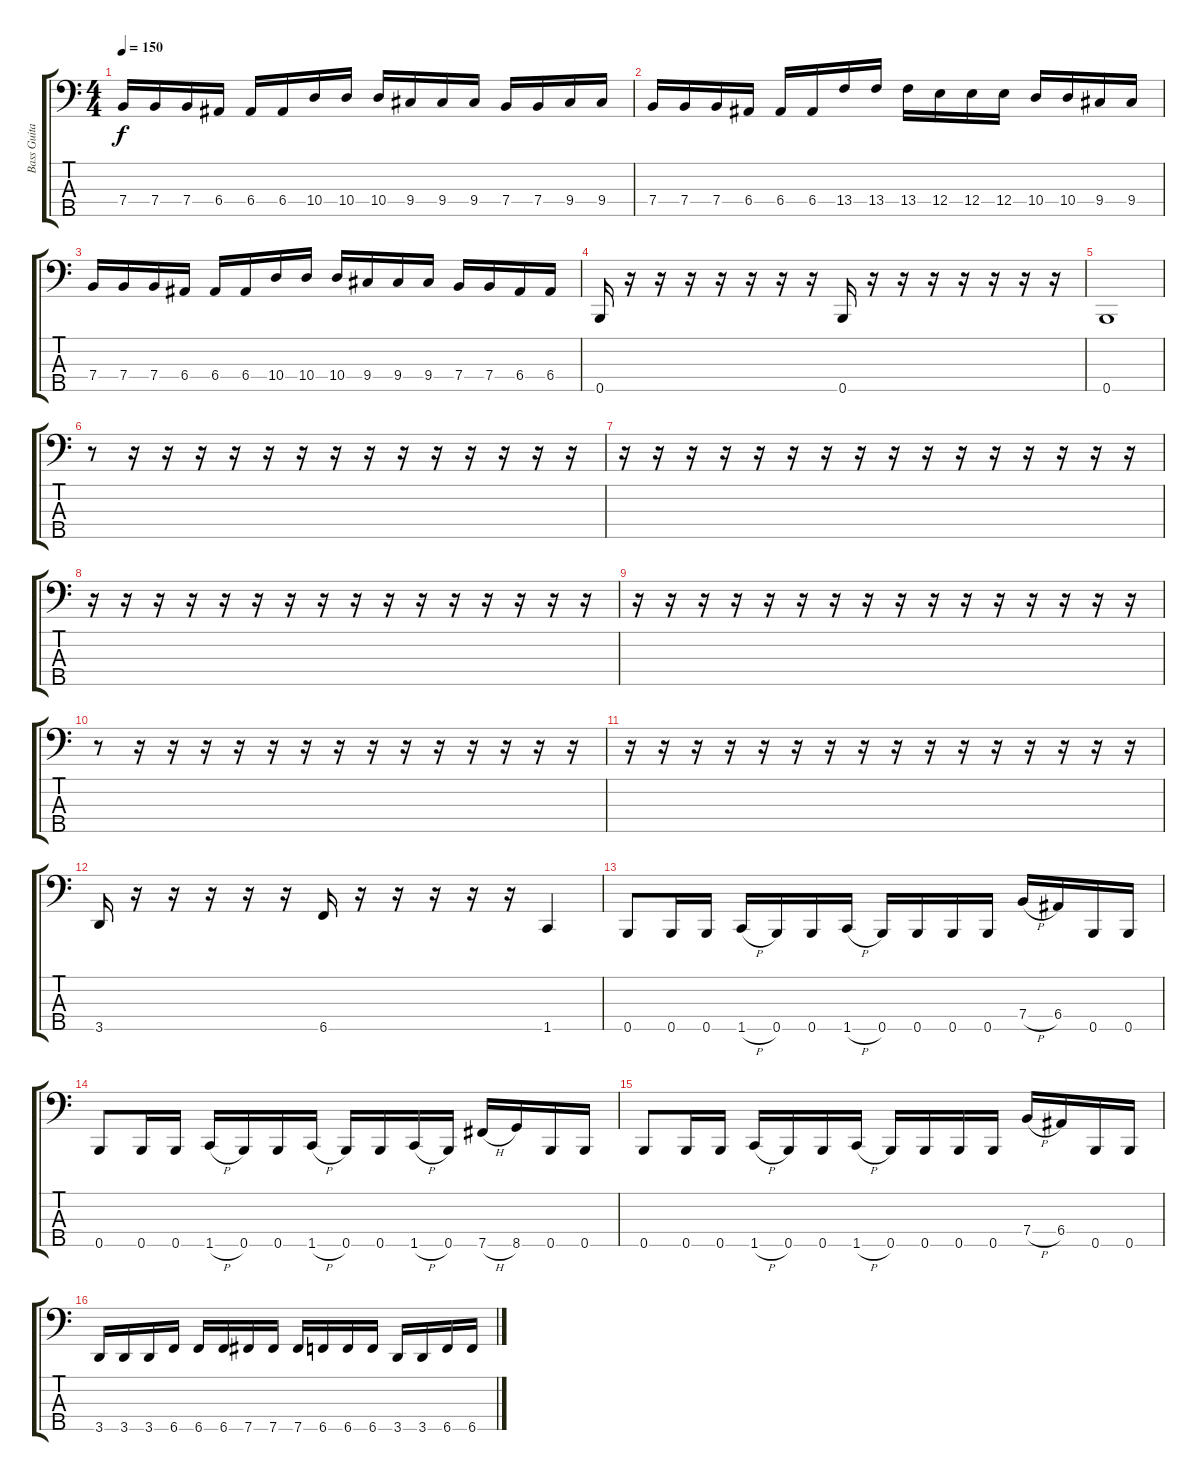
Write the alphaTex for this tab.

\track ("Bass Guitar" "Bass Guita") {instrument electricbasspick}
\staff {score tabs}
\tuning (G2 D2 A1 E1 B0) {hide}
\ts (4 4)
\tempo 150
\clef f4
\ks c
7.4.16{dy f instrument electricbasspick} 7.4.16 7.4.16 6.4.16 6.4.16 6.4.16 10.4.16 10.4.16 10.4.16 9.4.16 9.4.16 9.4.16 7.4.16 7.4.16 9.4.16 9.4.16 |
7.4.16 7.4.16 7.4.16 6.4.16 6.4.16 6.4.16 13.4.16 13.4.16 13.4.16 12.4.16 12.4.16 12.4.16 10.4.16 10.4.16 9.4.16 9.4.16 |
7.4.16 7.4.16 7.4.16 6.4.16 6.4.16 6.4.16 10.4.16 10.4.16 10.4.16 9.4.16 9.4.16 9.4.16 7.4.16 7.4.16 6.4.16 6.4.16 |
0.5.16 r.16 r.16 r.16 r.16 r.16 r.16 r.16 0.5.16 r.16 r.16 r.16 r.16 r.16 r.16 r.16 |
0.5.1 |
r.8 r.16 r.16 r.16 r.16 r.16 r.16 r.16 r.16 r.16 r.16 r.16 r.16 r.16 r.16 |
r.16 r.16 r.16 r.16 r.16 r.16 r.16 r.16 r.16 r.16 r.16 r.16 r.16 r.16 r.16 r.16 |
r.16 r.16 r.16 r.16 r.16 r.16 r.16 r.16 r.16 r.16 r.16 r.16 r.16 r.16 r.16 r.16 |
r.16 r.16 r.16 r.16 r.16 r.16 r.16 r.16 r.16 r.16 r.16 r.16 r.16 r.16 r.16 r.16 |
r.8 r.16 r.16 r.16 r.16 r.16 r.16 r.16 r.16 r.16 r.16 r.16 r.16 r.16 r.16 |
r.16 r.16 r.16 r.16 r.16 r.16 r.16 r.16 r.16 r.16 r.16 r.16 r.16 r.16 r.16 r.16 |
3.5.16 r.16 r.16 r.16 r.16 r.16 6.5.16 r.16 r.16 r.16 r.16 r.16 1.5.4 |
0.5.8 0.5.16 0.5.16 1.5{h}.16 0.5.16 0.5.16 1.5{h}.16 0.5.16 0.5.16 0.5.16 0.5.16 7.4{h}.16 6.4.16 0.5.16 0.5.16 |
0.5.8 0.5.16 0.5.16 1.5{h}.16 0.5.16 0.5.16 1.5{h}.16 0.5.16 0.5.16 1.5{h}.16 0.5.16 7.5{h}.16 8.5.16 0.5.16 0.5.16 |
0.5.8 0.5.16 0.5.16 1.5{h}.16 0.5.16 0.5.16 1.5{h}.16 0.5.16 0.5.16 0.5.16 0.5.16 7.4{h}.16 6.4.16 0.5.16 0.5.16 |
3.5.16 3.5.16 3.5.16 6.5.16 6.5.16 6.5.16 7.5.16 7.5.16 7.5.16 6.5.16 6.5.16 6.5.16 3.5.16 3.5.16 6.5.16 6.5.16
